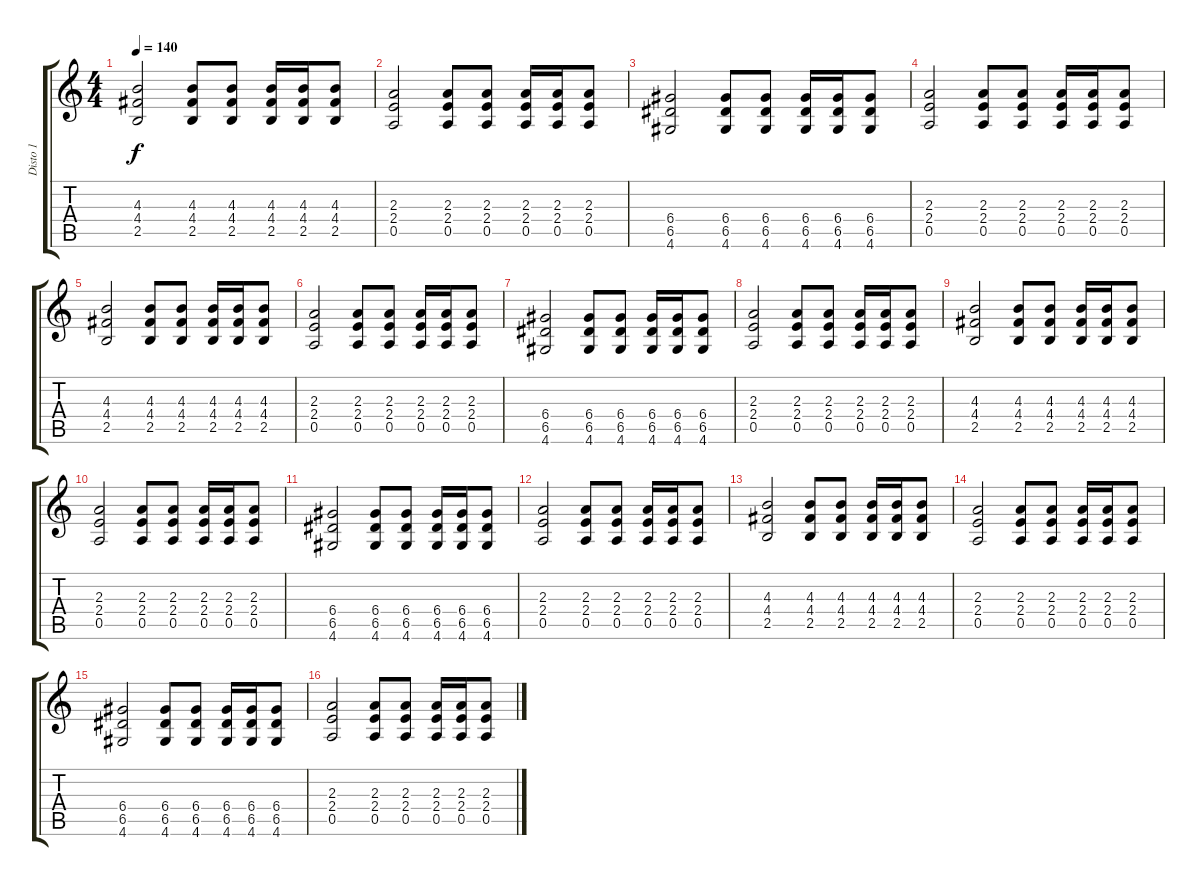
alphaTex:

\track ("Disto 1" "Disto 1") {instrument distortionguitar}
\staff {score tabs}
\tuning (E4 B3 G3 D3 A2 E2) {hide}
\ts (4 4)
\tempo 140
\clef g2
\ks c
(4.3 4.4 2.5).2{dy f volume 16} (4.3 4.4 2.5).8 (4.3 4.4 2.5).8 (4.3 4.4 2.5).16 (4.3 4.4 2.5).16 (4.3 4.4 2.5).8 |
(2.3 2.4 0.5).2 (2.3 2.4 0.5).8 (2.3 2.4 0.5).8 (2.3 2.4 0.5).16 (2.3 2.4 0.5).16 (2.3 2.4 0.5).8 |
(6.4 6.5 4.6).2 (6.4 6.5 4.6).8 (6.4 6.5 4.6).8 (6.4 6.5 4.6).16 (6.4 6.5 4.6).16 (6.4 6.5 4.6).8 |
(2.3 2.4 0.5).2 (2.3 2.4 0.5).8 (2.3 2.4 0.5).8 (2.3 2.4 0.5).16 (2.3 2.4 0.5).16 (2.3 2.4 0.5).8 |
(4.3 4.4 2.5).2{volume 13} (4.3 4.4 2.5).8 (4.3 4.4 2.5).8 (4.3 4.4 2.5).16 (4.3 4.4 2.5).16 (4.3 4.4 2.5).8 |
(2.3 2.4 0.5).2 (2.3 2.4 0.5).8 (2.3 2.4 0.5).8 (2.3 2.4 0.5).16 (2.3 2.4 0.5).16 (2.3 2.4 0.5).8 |
(6.4 6.5 4.6).2 (6.4 6.5 4.6).8 (6.4 6.5 4.6).8 (6.4 6.5 4.6).16 (6.4 6.5 4.6).16 (6.4 6.5 4.6).8 |
(2.3 2.4 0.5).2 (2.3 2.4 0.5).8 (2.3 2.4 0.5).8 (2.3 2.4 0.5).16 (2.3 2.4 0.5).16 (2.3 2.4 0.5).8 |
(4.3 4.4 2.5).2{volume 14} (4.3 4.4 2.5).8 (4.3 4.4 2.5).8 (4.3 4.4 2.5).16 (4.3 4.4 2.5).16 (4.3 4.4 2.5).8 |
(2.3 2.4 0.5).2 (2.3 2.4 0.5).8 (2.3 2.4 0.5).8 (2.3 2.4 0.5).16 (2.3 2.4 0.5).16 (2.3 2.4 0.5).8 |
(6.4 6.5 4.6).2 (6.4 6.5 4.6).8 (6.4 6.5 4.6).8 (6.4 6.5 4.6).16 (6.4 6.5 4.6).16 (6.4 6.5 4.6).8 |
(2.3 2.4 0.5).2 (2.3 2.4 0.5).8 (2.3 2.4 0.5).8 (2.3 2.4 0.5).16 (2.3 2.4 0.5).16 (2.3 2.4 0.5).8 |
(4.3 4.4 2.5).2 (4.3 4.4 2.5).8 (4.3 4.4 2.5).8 (4.3 4.4 2.5).16 (4.3 4.4 2.5).16 (4.3 4.4 2.5).8 |
(2.3 2.4 0.5).2 (2.3 2.4 0.5).8 (2.3 2.4 0.5).8 (2.3 2.4 0.5).16 (2.3 2.4 0.5).16 (2.3 2.4 0.5).8 |
(6.4 6.5 4.6).2 (6.4 6.5 4.6).8 (6.4 6.5 4.6).8 (6.4 6.5 4.6).16 (6.4 6.5 4.6).16 (6.4 6.5 4.6).8 |
(2.3 2.4 0.5).2 (2.3 2.4 0.5).8 (2.3 2.4 0.5).8 (2.3 2.4 0.5).16 (2.3 2.4 0.5).16 (2.3 2.4 0.5).8
